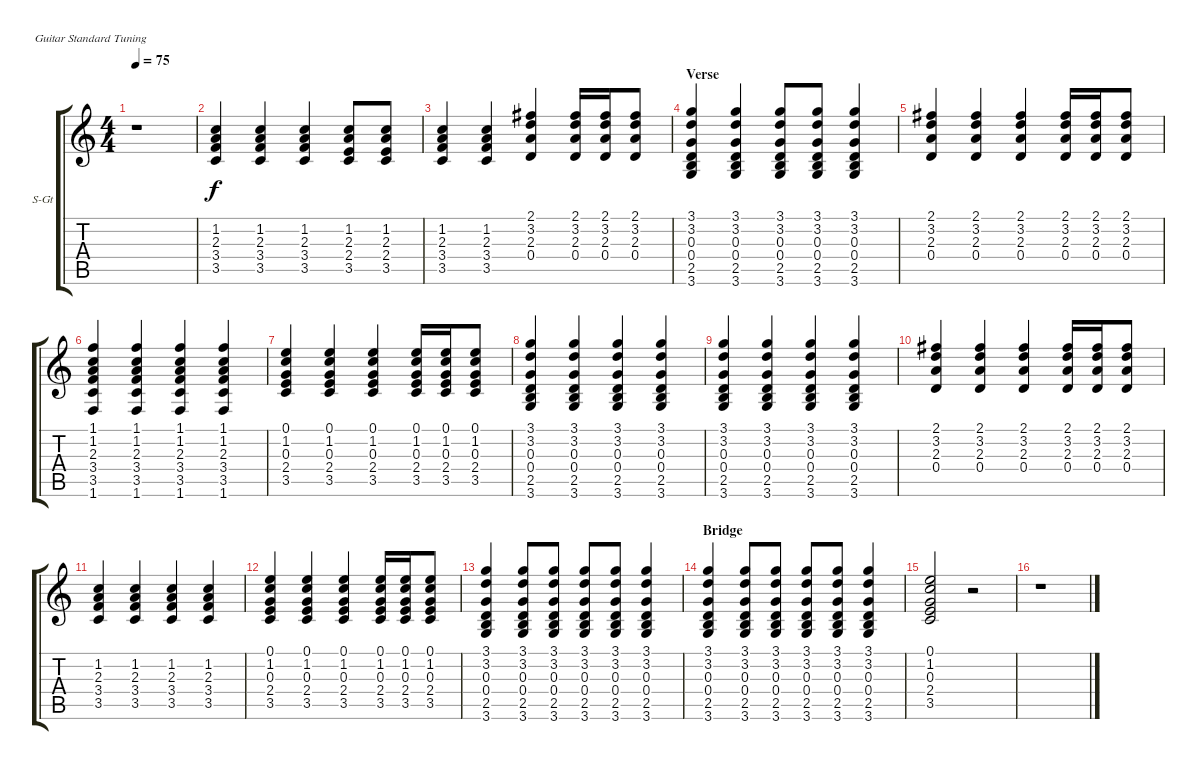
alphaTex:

\bracketExtendMode groupsimilarinstruments
\firstSystemTrackNameOrientation horizontal
\otherSystemsTrackNameOrientation horizontal
\track ("Gilmour Acoustique" "S-Gt") {instrument acousticguitarsteel}
\staff {score tabs}
\tuning (E4 B3 G3 D3 A2 E2)
\ts (4 4)
\tempo 75
\clef g2
\ks c
r.1{dy f} |
(1.2 2.3 3.4 3.5).4 (1.2 2.3 3.4 3.5).4 (1.2 2.3 3.4 3.5).4 (1.2 2.3 2.4 3.5).8 (1.2 2.3 2.4 3.5).8 |
(1.2 2.3 3.4 3.5).4 (1.2 2.3 3.4 3.5).4 (2.1 3.2 2.3 0.4).4 (2.1 3.2 2.3 0.4).16 (2.1 3.2 2.3 0.4).16 (2.1 3.2 2.3 0.4).8 |
\section ("" "Verse")
(3.1 3.2 0.3 0.4 2.5 3.6).4 (3.1 3.2 0.3 0.4 2.5 3.6).4 (3.1 3.2 0.3 0.4 2.5 3.6).8 (3.1 3.2 0.3 0.4 2.5 3.6).8 (3.1 3.2 0.3 0.4 2.5 3.6).4 |
(2.1 3.2 2.3 0.4).4 (2.1 3.2 2.3 0.4).4 (2.1 3.2 2.3 0.4).4 (2.1 3.2 2.3 0.4).16 (2.1 3.2 2.3 0.4).16 (2.1 3.2 2.3 0.4).8 |
(1.1 1.2 2.3 3.4 3.5 1.6).4 (1.1 1.2 2.3 3.4 3.5 1.6).4 (1.1 1.2 2.3 3.4 3.5 1.6).4 (1.1 1.2 2.3 3.4 3.5 1.6).4 |
(0.1 1.2 0.3 2.4 3.5).4 (0.1 1.2 0.3 2.4 3.5).4 (0.1 1.2 0.3 2.4 3.5).4 (0.1 1.2 0.3 2.4 3.5).16 (0.1 1.2 0.3 2.4 3.5).16 (0.1 1.2 0.3 2.4 3.5).8 |
(3.1 3.2 0.3 0.4 2.5 3.6).4 (3.1 3.2 0.3 0.4 2.5 3.6).4 (3.1 3.2 0.3 0.4 2.5 3.6).4 (3.1 3.2 0.3 0.4 2.5 3.6).4 |
(3.1 3.2 0.3 0.4 2.5 3.6).4 (3.1 3.2 0.3 0.4 2.5 3.6).4 (3.1 3.2 0.3 0.4 2.5 3.6).4 (3.1 3.2 0.3 0.4 2.5 3.6).4 |
(2.1 3.2 2.3 0.4).4 (2.1 3.2 2.3 0.4).4 (2.1 3.2 2.3 0.4).4 (2.1 3.2 2.3 0.4).16 (2.1 3.2 2.3 0.4).16 (2.1 3.2 2.3 0.4).8 |
(1.2 2.3 3.4 3.5).4 (1.2 2.3 3.4 3.5).4 (1.2 2.3 3.4 3.5).4 (1.2 2.3 3.4 3.5).4 |
(0.1 1.2 0.3 2.4 3.5).4 (0.1 1.2 0.3 2.4 3.5).4 (0.1 1.2 0.3 2.4 3.5).4 (0.1 1.2 0.3 2.4 3.5).16 (0.1 1.2 0.3 2.4 3.5).16 (0.1 1.2 0.3 2.4 3.5).8 |
(3.1 3.2 0.3 0.4 2.5 3.6).4 (3.1 3.2 0.3 0.4 2.5 3.6).8 (3.1 3.2 0.3 0.4 2.5 3.6).8 (3.1 3.2 0.3 0.4 2.5 3.6).8 (3.1 3.2 0.3 0.4 2.5 3.6).8 (3.1 3.2 0.3 0.4 2.5 3.6).4 |
\section ("" "Bridge")
(3.1 3.2 0.3 0.4 2.5 3.6).4 (3.1 3.2 0.3 0.4 2.5 3.6).8 (3.1 3.2 0.3 0.4 2.5 3.6).8 (3.1 3.2 0.3 0.4 2.5 3.6).8 (3.1 3.2 0.3 0.4 2.5 3.6).8 (3.1 3.2 0.3 0.4 2.5 3.6).4 |
(0.1 1.2 0.3 2.4 3.5).2 r.2 |
r.1
